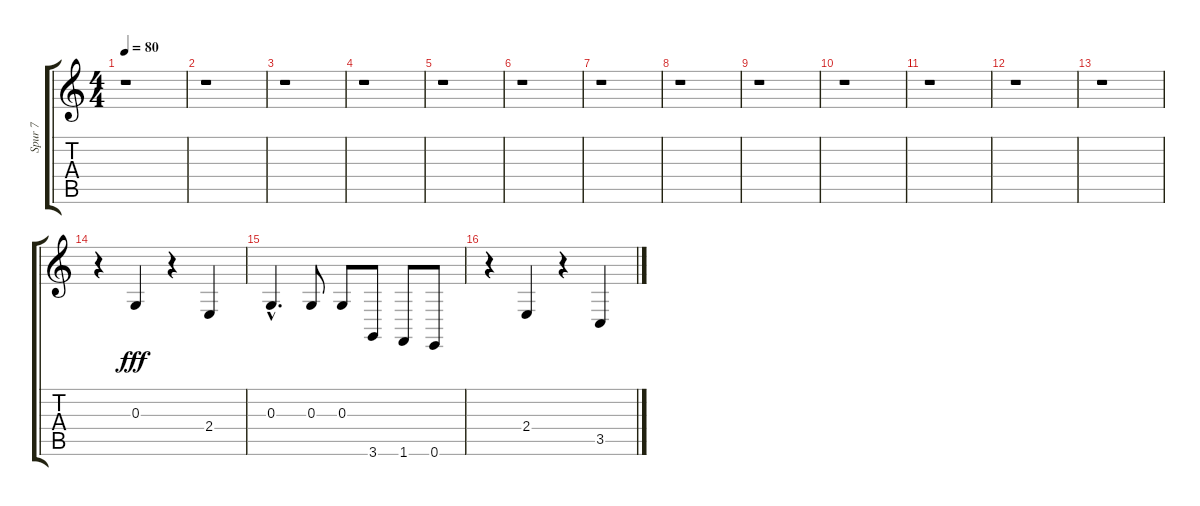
\track ("Spur 7" "Spur 7") {instrument acousticgrandpiano}
\staff {score tabs}
\tuning (E4 B3 G3 D3 A2 E2) {hide}
\ts (4 4)
\tempo 80
\clef g2
\ks c
r.1{dy fff} |
r.1 |
r.1 |
r.1 |
r.1 |
r.1 |
r.1 |
r.1 |
r.1 |
r.1 |
r.1 |
r.1 |
r.1 |
r.4 0.3.4 r.4 2.4.4 |
0.3{hac}.4{d} 0.3.8 0.3.8 3.6.8 1.6.8 0.6.8 |
r.4 2.4.4 r.4 3.5.4
